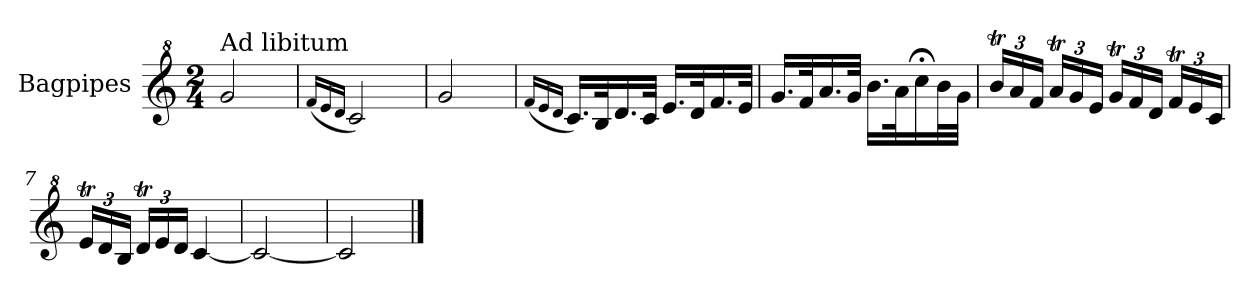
**kern
*part1
*staff1
*I"Bagpipes
*I'Bag
*clefG^2
*k[]
*C:
*M2/4
=1
!LO:TX:a:t=Ad libitum
2gg/
=2
(16qff/LL
16qee/
16qdd/JJ
2cc/)
=3
2gg/
=4
(16qff/LL
16qee/
16qdd/JJ
16.cc/LL)
32b/K
16.dd/
32cc/JJk
16.ee/LL
32dd/K
16.ff/
32ee/JJk
=5
16.gg/LL
32ff/K
16.aa/
32gg/JJk
16.bb\LL
32aa\K
16ccc;<\
32bb\L
32gg\JJJ
=6
*Xbrackettup
24bbt/LL
24aa/
24ff/JJ
24aaT/LL
24gg/
24ee/JJ
24ggT/LL
24ff/
24dd/JJ
24ffT/LL
24ee/
24cc/JJ
!!LO:LB:g=z
=7
24eet/LL
24dd/
24b/JJ
24ddT/LL
24ee/
24dd/JJ
[4cc/
=8
2cc/_
=9
2cc/]
==
*-
